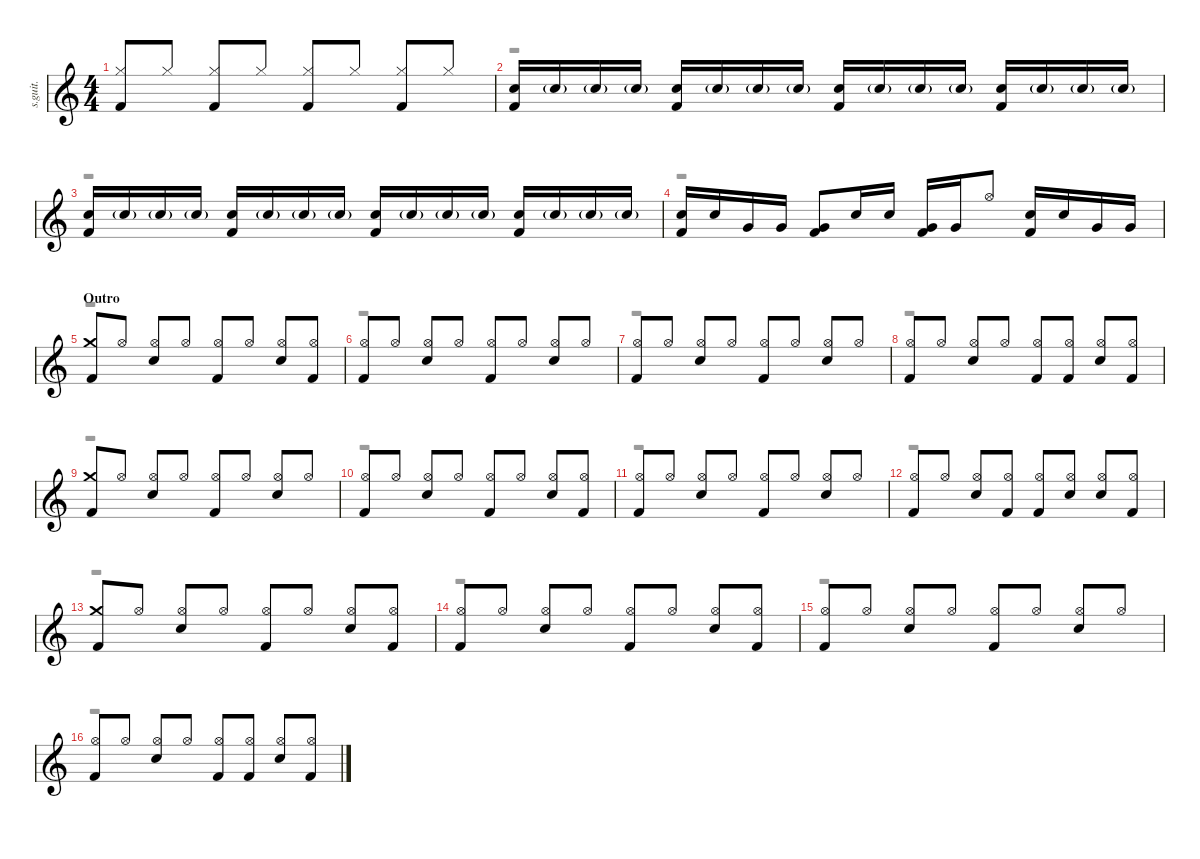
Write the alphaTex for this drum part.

\defaultSystemsLayout 4
\hideDynamics
\bracketExtendMode nobrackets
\track ("Ronnie Vannucci Jr. - Drums" "s.guit.") {instrument percussion}
\staff {score}
\articulation defaults
\voice
\ts (4 4)
\tempo (148 hide)
\clef g2
\ks c
("Hi-Hat (closed)" "Kick (hit) 2").8{lyrics (0 "") lyrics (1 "") lyrics (2 "") lyrics (3 "") lyrics (4 "") dy fff} "Hi-Hat (closed)".8{lyrics (0 "") lyrics (1 "") lyrics (2 "") lyrics (3 "") lyrics (4 "")} ("Hi-Hat (closed)" "Kick (hit) 2").8{lyrics (0 "") lyrics (1 "") lyrics (2 "") lyrics (3 "") lyrics (4 "")} "Hi-Hat (closed)".8{lyrics (0 "") lyrics (1 "") lyrics (2 "") lyrics (3 "") lyrics (4 "")} ("Hi-Hat (closed)" "Kick (hit) 2").8{lyrics (0 "") lyrics (1 "") lyrics (2 "") lyrics (3 "") lyrics (4 "")} "Hi-Hat (closed)".8{lyrics (0 "") lyrics (1 "") lyrics (2 "") lyrics (3 "") lyrics (4 "")} ("Hi-Hat (closed)" "Kick (hit) 2").8{lyrics (0 "") lyrics (1 "") lyrics (2 "") lyrics (3 "") lyrics (4 "")} "Hi-Hat (closed)".8{lyrics (0 "") lyrics (1 "") lyrics (2 "") lyrics (3 "") lyrics (4 "")} |
("Electric Snare (hit)" "Kick (hit) 2").16{lyrics (0 "") lyrics (1 "") lyrics (2 "") lyrics (3 "") lyrics (4 "")} "Electric Snare (hit)"{g}.16{lyrics (0 "") lyrics (1 "") lyrics (2 "") lyrics (3 "") lyrics (4 "") dy mp} "Electric Snare (hit)"{g}.16{lyrics (0 "") lyrics (1 "") lyrics (2 "") lyrics (3 "") lyrics (4 "")} "Electric Snare (hit)"{g}.16{lyrics (0 "") lyrics (1 "") lyrics (2 "") lyrics (3 "") lyrics (4 "")} ("Electric Snare (hit)" "Kick (hit) 2").16{lyrics (0 "") lyrics (1 "") lyrics (2 "") lyrics (3 "") lyrics (4 "") dy ff} "Electric Snare (hit)"{g}.16{lyrics (0 "") lyrics (1 "") lyrics (2 "") lyrics (3 "") lyrics (4 "") dy mp} "Electric Snare (hit)"{g}.16{lyrics (0 "") lyrics (1 "") lyrics (2 "") lyrics (3 "") lyrics (4 "")} "Electric Snare (hit)"{g}.16{lyrics (0 "") lyrics (1 "") lyrics (2 "") lyrics (3 "") lyrics (4 "")} ("Electric Snare (hit)" "Kick (hit) 2").16{lyrics (0 "") lyrics (1 "") lyrics (2 "") lyrics (3 "") lyrics (4 "") dy ff} "Electric Snare (hit)"{g}.16{lyrics (0 "") lyrics (1 "") lyrics (2 "") lyrics (3 "") lyrics (4 "") dy mp} "Electric Snare (hit)"{g}.16{lyrics (0 "") lyrics (1 "") lyrics (2 "") lyrics (3 "") lyrics (4 "")} "Electric Snare (hit)"{g}.16{lyrics (0 "") lyrics (1 "") lyrics (2 "") lyrics (3 "") lyrics (4 "")} ("Electric Snare (hit)" "Kick (hit) 2").16{lyrics (0 "") lyrics (1 "") lyrics (2 "") lyrics (3 "") lyrics (4 "") dy ff} "Electric Snare (hit)"{g}.16{lyrics (0 "") lyrics (1 "") lyrics (2 "") lyrics (3 "") lyrics (4 "") dy mp} "Electric Snare (hit)"{g}.16{lyrics (0 "") lyrics (1 "") lyrics (2 "") lyrics (3 "") lyrics (4 "")} "Electric Snare (hit)"{g}.16{lyrics (0 "") lyrics (1 "") lyrics (2 "") lyrics (3 "") lyrics (4 "")} |
("Electric Snare (hit)" "Kick (hit) 2").16{lyrics (0 "") lyrics (1 "") lyrics (2 "") lyrics (3 "") lyrics (4 "")} "Electric Snare (hit)"{g}.16{lyrics (0 "") lyrics (1 "") lyrics (2 "") lyrics (3 "") lyrics (4 "")} "Electric Snare (hit)"{g}.16{lyrics (0 "") lyrics (1 "") lyrics (2 "") lyrics (3 "") lyrics (4 "")} "Electric Snare (hit)"{g}.16{lyrics (0 "") lyrics (1 "") lyrics (2 "") lyrics (3 "") lyrics (4 "")} ("Electric Snare (hit)" "Kick (hit) 2").16{lyrics (0 "") lyrics (1 "") lyrics (2 "") lyrics (3 "") lyrics (4 "") dy ff} "Electric Snare (hit)"{g}.16{lyrics (0 "") lyrics (1 "") lyrics (2 "") lyrics (3 "") lyrics (4 "") dy mp} "Electric Snare (hit)"{g}.16{lyrics (0 "") lyrics (1 "") lyrics (2 "") lyrics (3 "") lyrics (4 "")} "Electric Snare (hit)"{g}.16{lyrics (0 "") lyrics (1 "") lyrics (2 "") lyrics (3 "") lyrics (4 "")} ("Electric Snare (hit)" "Kick (hit) 2").16{lyrics (0 "") lyrics (1 "") lyrics (2 "") lyrics (3 "") lyrics (4 "") dy ff} "Electric Snare (hit)"{g}.16{lyrics (0 "") lyrics (1 "") lyrics (2 "") lyrics (3 "") lyrics (4 "") dy mp} "Electric Snare (hit)"{g}.16{lyrics (0 "") lyrics (1 "") lyrics (2 "") lyrics (3 "") lyrics (4 "")} "Electric Snare (hit)"{g}.16{lyrics (0 "") lyrics (1 "") lyrics (2 "") lyrics (3 "") lyrics (4 "")} ("Electric Snare (hit)" "Kick (hit) 2").16{lyrics (0 "") lyrics (1 "") lyrics (2 "") lyrics (3 "") lyrics (4 "") dy ff} "Electric Snare (hit)"{g}.16{lyrics (0 "") lyrics (1 "") lyrics (2 "") lyrics (3 "") lyrics (4 "") dy mp} "Electric Snare (hit)"{g}.16{lyrics (0 "") lyrics (1 "") lyrics (2 "") lyrics (3 "") lyrics (4 "")} "Electric Snare (hit)"{g}.16{lyrics (0 "") lyrics (1 "") lyrics (2 "") lyrics (3 "") lyrics (4 "")} |
("Electric Snare (hit)" "Kick (hit) 2").16{lyrics (0 "") lyrics (1 "") lyrics (2 "") lyrics (3 "") lyrics (4 "") dy fff} "Electric Snare (hit)".16{lyrics (0 "") lyrics (1 "") lyrics (2 "") lyrics (3 "") lyrics (4 "")} "Very Low Tom (hit)".16{lyrics (0 "") lyrics (1 "") lyrics (2 "") lyrics (3 "") lyrics (4 "")} "Very Low Tom (hit)".16{lyrics (0 "") lyrics (1 "") lyrics (2 "") lyrics (3 "") lyrics (4 "")} ("Very Low Tom (hit)" "Kick (hit) 2").8{lyrics (0 "") lyrics (1 "") lyrics (2 "") lyrics (3 "") lyrics (4 "")} "Electric Snare (hit)".16{lyrics (0 "") lyrics (1 "") lyrics (2 "") lyrics (3 "") lyrics (4 "")} "Electric Snare (hit)".16{lyrics (0 "") lyrics (1 "") lyrics (2 "") lyrics (3 "") lyrics (4 "")} ("Very Low Tom (hit)" "Kick (hit) 2").16{lyrics (0 "") lyrics (1 "") lyrics (2 "") lyrics (3 "") lyrics (4 "")} "Very Low Tom (hit)".16{lyrics (0 "") lyrics (1 "") lyrics (2 "") lyrics (3 "") lyrics (4 "")} "Hi-Hat (open)".8{lyrics (0 "") lyrics (1 "") lyrics (2 "") lyrics (3 "") lyrics (4 "")} ("Electric Snare (hit)" "Kick (hit) 2").16{lyrics (0 "") lyrics (1 "") lyrics (2 "") lyrics (3 "") lyrics (4 "")} "Electric Snare (hit)".16{lyrics (0 "") lyrics (1 "") lyrics (2 "") lyrics (3 "") lyrics (4 "")} "Very Low Tom (hit)".16{lyrics (0 "") lyrics (1 "") lyrics (2 "") lyrics (3 "") lyrics (4 "")} "Very Low Tom (hit)".16{lyrics (0 "") lyrics (1 "") lyrics (2 "") lyrics (3 "") lyrics (4 "")} |
\section ("" "Outro")
("Crash medium (hit)" "Kick (hit) 2").8{lyrics (0 "") lyrics (1 "") lyrics (2 "") lyrics (3 "") lyrics (4 "")} "Hi-Hat (open)".8{lyrics (0 "") lyrics (1 "") lyrics (2 "") lyrics (3 "") lyrics (4 "")} ("Hi-Hat (open)" "Electric Snare (hit)").8{lyrics (0 "") lyrics (1 "") lyrics (2 "") lyrics (3 "") lyrics (4 "")} "Hi-Hat (open)".8{lyrics (0 "") lyrics (1 "") lyrics (2 "") lyrics (3 "") lyrics (4 "")} ("Hi-Hat (open)" "Kick (hit) 2").8{lyrics (0 "") lyrics (1 "") lyrics (2 "") lyrics (3 "") lyrics (4 "")} "Hi-Hat (open)".8{lyrics (0 "") lyrics (1 "") lyrics (2 "") lyrics (3 "") lyrics (4 "")} ("Hi-Hat (open)" "Electric Snare (hit)").8{lyrics (0 "") lyrics (1 "") lyrics (2 "") lyrics (3 "") lyrics (4 "")} ("Hi-Hat (open)" "Kick (hit) 2").8{lyrics (0 "") lyrics (1 "") lyrics (2 "") lyrics (3 "") lyrics (4 "")} |
("Hi-Hat (open)" "Kick (hit) 2").8{lyrics (0 "") lyrics (1 "") lyrics (2 "") lyrics (3 "") lyrics (4 "")} "Hi-Hat (open)".8{lyrics (0 "") lyrics (1 "") lyrics (2 "") lyrics (3 "") lyrics (4 "")} ("Hi-Hat (open)" "Electric Snare (hit)").8{lyrics (0 "") lyrics (1 "") lyrics (2 "") lyrics (3 "") lyrics (4 "")} "Hi-Hat (open)".8{lyrics (0 "") lyrics (1 "") lyrics (2 "") lyrics (3 "") lyrics (4 "")} ("Hi-Hat (open)" "Kick (hit) 2").8{lyrics (0 "") lyrics (1 "") lyrics (2 "") lyrics (3 "") lyrics (4 "")} "Hi-Hat (open)".8{lyrics (0 "") lyrics (1 "") lyrics (2 "") lyrics (3 "") lyrics (4 "")} ("Hi-Hat (open)" "Electric Snare (hit)").8{lyrics (0 "") lyrics (1 "") lyrics (2 "") lyrics (3 "") lyrics (4 "")} "Hi-Hat (open)".8{lyrics (0 "") lyrics (1 "") lyrics (2 "") lyrics (3 "") lyrics (4 "")} |
("Hi-Hat (open)" "Kick (hit) 2").8{lyrics (0 "") lyrics (1 "") lyrics (2 "") lyrics (3 "") lyrics (4 "")} "Hi-Hat (open)".8{lyrics (0 "") lyrics (1 "") lyrics (2 "") lyrics (3 "") lyrics (4 "")} ("Hi-Hat (open)" "Electric Snare (hit)").8{lyrics (0 "") lyrics (1 "") lyrics (2 "") lyrics (3 "") lyrics (4 "")} "Hi-Hat (open)".8{lyrics (0 "") lyrics (1 "") lyrics (2 "") lyrics (3 "") lyrics (4 "")} ("Hi-Hat (open)" "Kick (hit) 2").8{lyrics (0 "") lyrics (1 "") lyrics (2 "") lyrics (3 "") lyrics (4 "")} "Hi-Hat (open)".8{lyrics (0 "") lyrics (1 "") lyrics (2 "") lyrics (3 "") lyrics (4 "")} ("Hi-Hat (open)" "Electric Snare (hit)").8{lyrics (0 "") lyrics (1 "") lyrics (2 "") lyrics (3 "") lyrics (4 "")} "Hi-Hat (open)".8{lyrics (0 "") lyrics (1 "") lyrics (2 "") lyrics (3 "") lyrics (4 "")} |
("Hi-Hat (open)" "Kick (hit) 2").8{lyrics (0 "") lyrics (1 "") lyrics (2 "") lyrics (3 "") lyrics (4 "")} "Hi-Hat (open)".8{lyrics (0 "") lyrics (1 "") lyrics (2 "") lyrics (3 "") lyrics (4 "")} ("Hi-Hat (open)" "Electric Snare (hit)").8{lyrics (0 "") lyrics (1 "") lyrics (2 "") lyrics (3 "") lyrics (4 "")} "Hi-Hat (open)".8{lyrics (0 "") lyrics (1 "") lyrics (2 "") lyrics (3 "") lyrics (4 "")} ("Hi-Hat (open)" "Kick (hit) 2").8{lyrics (0 "") lyrics (1 "") lyrics (2 "") lyrics (3 "") lyrics (4 "")} ("Hi-Hat (open)" "Kick (hit) 2").8{lyrics (0 "") lyrics (1 "") lyrics (2 "") lyrics (3 "") lyrics (4 "")} ("Hi-Hat (open)" "Electric Snare (hit)").8{lyrics (0 "") lyrics (1 "") lyrics (2 "") lyrics (3 "") lyrics (4 "")} ("Hi-Hat (open)" "Kick (hit) 2").8{lyrics (0 "") lyrics (1 "") lyrics (2 "") lyrics (3 "") lyrics (4 "")} |
("Crash medium (hit)" "Kick (hit) 2").8{lyrics (0 "") lyrics (1 "") lyrics (2 "") lyrics (3 "") lyrics (4 "")} "Hi-Hat (open)".8{lyrics (0 "") lyrics (1 "") lyrics (2 "") lyrics (3 "") lyrics (4 "")} ("Hi-Hat (open)" "Electric Snare (hit)").8{lyrics (0 "") lyrics (1 "") lyrics (2 "") lyrics (3 "") lyrics (4 "")} "Hi-Hat (open)".8{lyrics (0 "") lyrics (1 "") lyrics (2 "") lyrics (3 "") lyrics (4 "")} ("Hi-Hat (open)" "Kick (hit) 2").8{lyrics (0 "") lyrics (1 "") lyrics (2 "") lyrics (3 "") lyrics (4 "")} "Hi-Hat (open)".8{lyrics (0 "") lyrics (1 "") lyrics (2 "") lyrics (3 "") lyrics (4 "")} ("Hi-Hat (open)" "Electric Snare (hit)").8{lyrics (0 "") lyrics (1 "") lyrics (2 "") lyrics (3 "") lyrics (4 "")} "Hi-Hat (open)".8{lyrics (0 "") lyrics (1 "") lyrics (2 "") lyrics (3 "") lyrics (4 "")} |
("Hi-Hat (open)" "Kick (hit) 2").8{lyrics (0 "") lyrics (1 "") lyrics (2 "") lyrics (3 "") lyrics (4 "")} "Hi-Hat (open)".8{lyrics (0 "") lyrics (1 "") lyrics (2 "") lyrics (3 "") lyrics (4 "")} ("Hi-Hat (open)" "Electric Snare (hit)").8{lyrics (0 "") lyrics (1 "") lyrics (2 "") lyrics (3 "") lyrics (4 "")} "Hi-Hat (open)".8{lyrics (0 "") lyrics (1 "") lyrics (2 "") lyrics (3 "") lyrics (4 "")} ("Hi-Hat (open)" "Kick (hit) 2").8{lyrics (0 "") lyrics (1 "") lyrics (2 "") lyrics (3 "") lyrics (4 "")} "Hi-Hat (open)".8{lyrics (0 "") lyrics (1 "") lyrics (2 "") lyrics (3 "") lyrics (4 "")} ("Hi-Hat (open)" "Electric Snare (hit)").8{lyrics (0 "") lyrics (1 "") lyrics (2 "") lyrics (3 "") lyrics (4 "")} ("Hi-Hat (open)" "Kick (hit) 2").8{lyrics (0 "") lyrics (1 "") lyrics (2 "") lyrics (3 "") lyrics (4 "")} |
("Hi-Hat (open)" "Kick (hit) 2").8{lyrics (0 "") lyrics (1 "") lyrics (2 "") lyrics (3 "") lyrics (4 "")} "Hi-Hat (open)".8{lyrics (0 "") lyrics (1 "") lyrics (2 "") lyrics (3 "") lyrics (4 "")} ("Hi-Hat (open)" "Electric Snare (hit)").8{lyrics (0 "") lyrics (1 "") lyrics (2 "") lyrics (3 "") lyrics (4 "")} "Hi-Hat (open)".8{lyrics (0 "") lyrics (1 "") lyrics (2 "") lyrics (3 "") lyrics (4 "")} ("Hi-Hat (open)" "Kick (hit) 2").8{lyrics (0 "") lyrics (1 "") lyrics (2 "") lyrics (3 "") lyrics (4 "")} "Hi-Hat (open)".8{lyrics (0 "") lyrics (1 "") lyrics (2 "") lyrics (3 "") lyrics (4 "")} ("Hi-Hat (open)" "Electric Snare (hit)").8{lyrics (0 "") lyrics (1 "") lyrics (2 "") lyrics (3 "") lyrics (4 "")} "Hi-Hat (open)".8{lyrics (0 "") lyrics (1 "") lyrics (2 "") lyrics (3 "") lyrics (4 "")} |
("Hi-Hat (open)" "Kick (hit) 2").8{lyrics (0 "") lyrics (1 "") lyrics (2 "") lyrics (3 "") lyrics (4 "")} "Hi-Hat (open)".8{lyrics (0 "") lyrics (1 "") lyrics (2 "") lyrics (3 "") lyrics (4 "")} ("Hi-Hat (open)" "Electric Snare (hit)").8{lyrics (0 "") lyrics (1 "") lyrics (2 "") lyrics (3 "") lyrics (4 "")} ("Hi-Hat (open)" "Kick (hit) 2").8{lyrics (0 "") lyrics (1 "") lyrics (2 "") lyrics (3 "") lyrics (4 "")} ("Hi-Hat (open)" "Kick (hit) 2").8{lyrics (0 "") lyrics (1 "") lyrics (2 "") lyrics (3 "") lyrics (4 "")} ("Hi-Hat (open)" "Electric Snare (hit)").8{lyrics (0 "") lyrics (1 "") lyrics (2 "") lyrics (3 "") lyrics (4 "")} ("Hi-Hat (open)" "Electric Snare (hit)").8{lyrics (0 "") lyrics (1 "") lyrics (2 "") lyrics (3 "") lyrics (4 "")} ("Hi-Hat (open)" "Kick (hit) 2").8{lyrics (0 "") lyrics (1 "") lyrics (2 "") lyrics (3 "") lyrics (4 "")} |
("Crash medium (hit)" "Kick (hit) 2").8{lyrics (0 "") lyrics (1 "") lyrics (2 "") lyrics (3 "") lyrics (4 "")} "Hi-Hat (open)".8{lyrics (0 "") lyrics (1 "") lyrics (2 "") lyrics (3 "") lyrics (4 "")} ("Hi-Hat (open)" "Electric Snare (hit)").8{lyrics (0 "") lyrics (1 "") lyrics (2 "") lyrics (3 "") lyrics (4 "")} "Hi-Hat (open)".8{lyrics (0 "") lyrics (1 "") lyrics (2 "") lyrics (3 "") lyrics (4 "")} ("Hi-Hat (open)" "Kick (hit) 2").8{lyrics (0 "") lyrics (1 "") lyrics (2 "") lyrics (3 "") lyrics (4 "")} "Hi-Hat (open)".8{lyrics (0 "") lyrics (1 "") lyrics (2 "") lyrics (3 "") lyrics (4 "")} ("Hi-Hat (open)" "Electric Snare (hit)").8{lyrics (0 "") lyrics (1 "") lyrics (2 "") lyrics (3 "") lyrics (4 "")} ("Hi-Hat (open)" "Kick (hit) 2").8{lyrics (0 "") lyrics (1 "") lyrics (2 "") lyrics (3 "") lyrics (4 "")} |
("Hi-Hat (open)" "Kick (hit) 2").8{lyrics (0 "") lyrics (1 "") lyrics (2 "") lyrics (3 "") lyrics (4 "")} "Hi-Hat (open)".8{lyrics (0 "") lyrics (1 "") lyrics (2 "") lyrics (3 "") lyrics (4 "")} ("Hi-Hat (open)" "Electric Snare (hit)").8{lyrics (0 "") lyrics (1 "") lyrics (2 "") lyrics (3 "") lyrics (4 "")} "Hi-Hat (open)".8{lyrics (0 "") lyrics (1 "") lyrics (2 "") lyrics (3 "") lyrics (4 "")} ("Hi-Hat (open)" "Kick (hit) 2").8{lyrics (0 "") lyrics (1 "") lyrics (2 "") lyrics (3 "") lyrics (4 "")} "Hi-Hat (open)".8{lyrics (0 "") lyrics (1 "") lyrics (2 "") lyrics (3 "") lyrics (4 "")} ("Hi-Hat (open)" "Electric Snare (hit)").8{lyrics (0 "") lyrics (1 "") lyrics (2 "") lyrics (3 "") lyrics (4 "")} ("Hi-Hat (open)" "Kick (hit) 2").8{lyrics (0 "") lyrics (1 "") lyrics (2 "") lyrics (3 "") lyrics (4 "")} |
("Hi-Hat (open)" "Kick (hit) 2").8{lyrics (0 "") lyrics (1 "") lyrics (2 "") lyrics (3 "") lyrics (4 "")} "Hi-Hat (open)".8{lyrics (0 "") lyrics (1 "") lyrics (2 "") lyrics (3 "") lyrics (4 "")} ("Hi-Hat (open)" "Electric Snare (hit)").8{lyrics (0 "") lyrics (1 "") lyrics (2 "") lyrics (3 "") lyrics (4 "")} "Hi-Hat (open)".8{lyrics (0 "") lyrics (1 "") lyrics (2 "") lyrics (3 "") lyrics (4 "")} ("Hi-Hat (open)" "Kick (hit) 2").8{lyrics (0 "") lyrics (1 "") lyrics (2 "") lyrics (3 "") lyrics (4 "")} "Hi-Hat (open)".8{lyrics (0 "") lyrics (1 "") lyrics (2 "") lyrics (3 "") lyrics (4 "")} ("Hi-Hat (open)" "Electric Snare (hit)").8{lyrics (0 "") lyrics (1 "") lyrics (2 "") lyrics (3 "") lyrics (4 "")} "Hi-Hat (open)".8{lyrics (0 "") lyrics (1 "") lyrics (2 "") lyrics (3 "") lyrics (4 "")} |
("Hi-Hat (open)" "Kick (hit) 2").8{lyrics (0 "") lyrics (1 "") lyrics (2 "") lyrics (3 "") lyrics (4 "")} "Hi-Hat (open)".8{lyrics (0 "") lyrics (1 "") lyrics (2 "") lyrics (3 "") lyrics (4 "")} ("Hi-Hat (open)" "Electric Snare (hit)").8{lyrics (0 "") lyrics (1 "") lyrics (2 "") lyrics (3 "") lyrics (4 "")} "Hi-Hat (open)".8{lyrics (0 "") lyrics (1 "") lyrics (2 "") lyrics (3 "") lyrics (4 "")} ("Hi-Hat (open)" "Kick (hit) 2").8{lyrics (0 "") lyrics (1 "") lyrics (2 "") lyrics (3 "") lyrics (4 "")} ("Hi-Hat (open)" "Kick (hit) 2").8{lyrics (0 "") lyrics (1 "") lyrics (2 "") lyrics (3 "") lyrics (4 "")} ("Hi-Hat (open)" "Electric Snare (hit)").8{lyrics (0 "") lyrics (1 "") lyrics (2 "") lyrics (3 "") lyrics (4 "")} ("Hi-Hat (open)" "Kick (hit) 2").8{lyrics (0 "") lyrics (1 "") lyrics (2 "") lyrics (3 "") lyrics (4 "")}
\voice
\clef g2
\ottava regular
\simile none
\ks c
r.1{dy f} |
r.1 |
r.1 |
r.1 |
r.1 |
r.1 |
r.1 |
r.1 |
r.1 |
r.1 |
r.1 |
r.1 |
r.1 |
r.1 |
r.1 |
r.1
